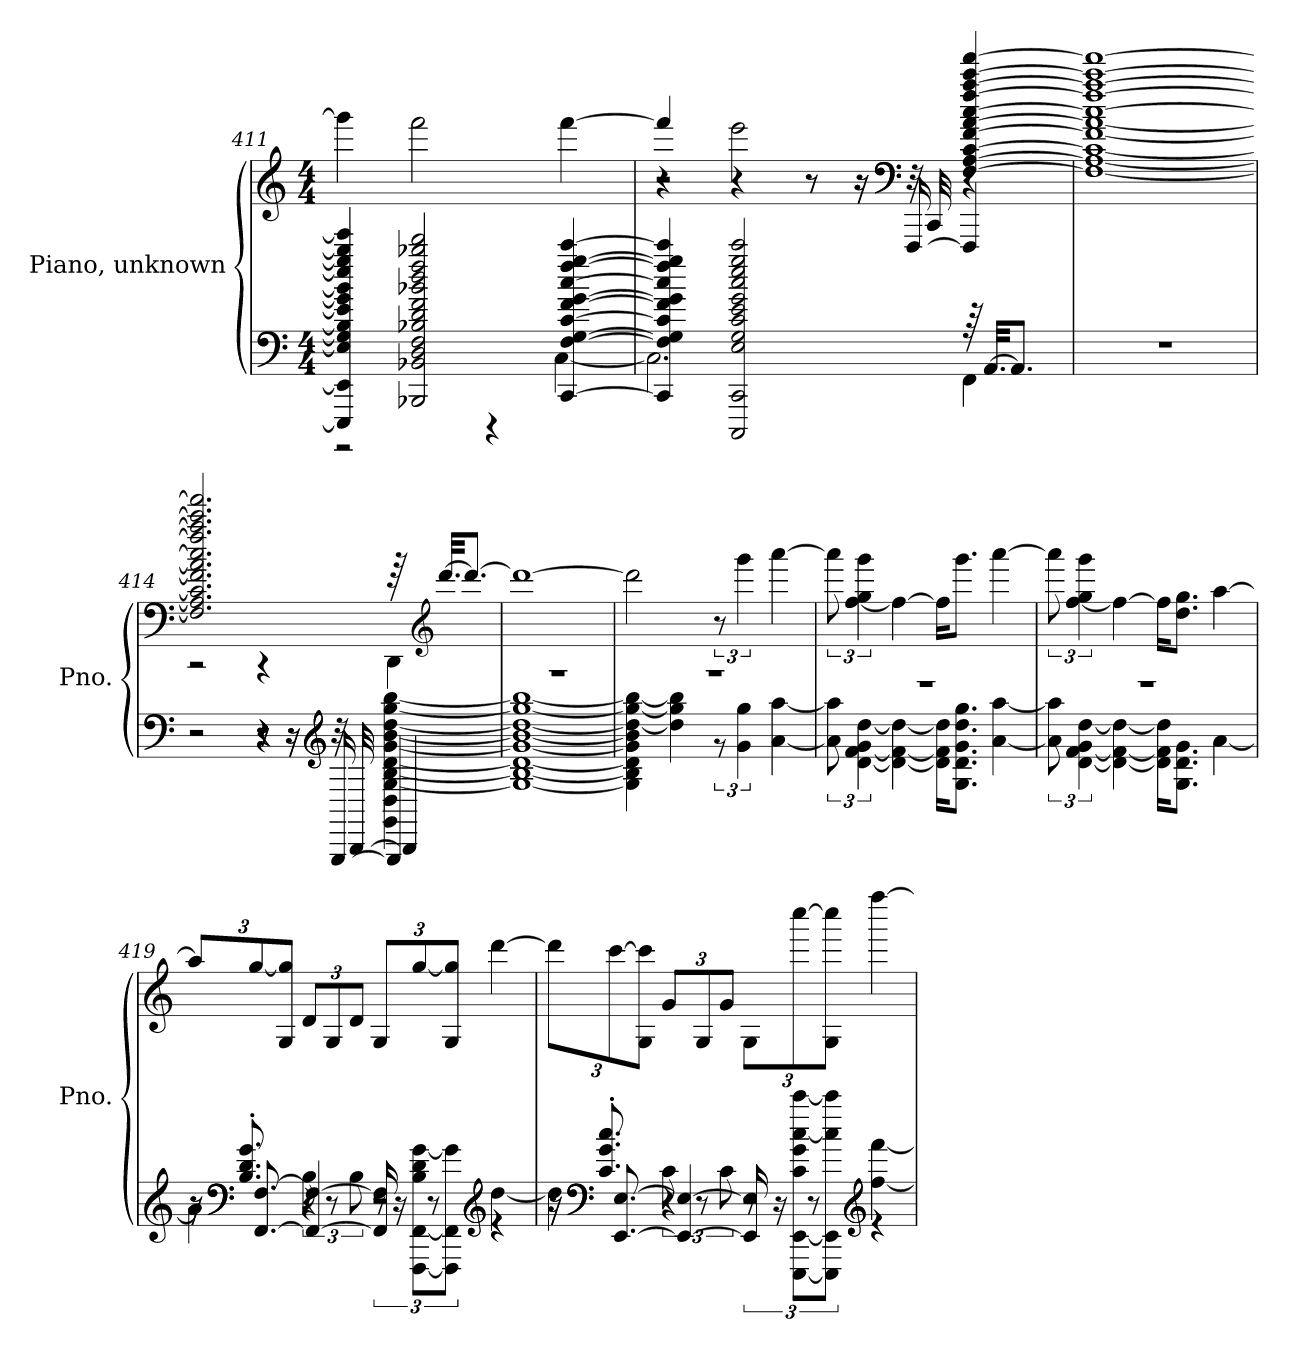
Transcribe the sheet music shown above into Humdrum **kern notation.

**kern	**kern
*part1	*part1
*staff2	*staff1
*I"Piano, unknown	*
*I'Pno.	*
*clefF4	*clefG2
*k[]	*k[]
*M4/4	*M4/4
=411	=411
*^	*
4EEE-/] 4EE-/] 4E-/] 4G/] 4B-/] 4e-/] 4g/] 4b-/] 4ee-/] 4gg/] 4bb-/] 4eee-/]	2r	4ggg\]
2BBB-X/ 2BB-X/ 2D/ 2F/ 2B-X/ 2d/ 2f/ 2b-X/ 2dd/ 2ff/ 2bb-X/ 2ddd/	.	2fff\
.	4r	.
[4CC/ [4F/ [4G/ [4c/ [4f/ [4g/ [4cc/ [4ff/ [4gg/ [4ccc/	[4C\	[4fff\
=412	=412	=412
*	*	*^
*	*	*	*^
4CC/] 4F/] 4G/] 4c/] 4f/] 4g/] 4cc/] 4ff/] 4gg/] 4ccc/]	2.C\]	4fff/]	4r	2r
2CCC/ 2CC/ 2E/ 2G/ 2c/ 2e/ 2g/ 2cc/ 2ee/ 2gg/ 2ccc/	.	4r	2eee\	.
.	.	8r	.	8r
.	.	16r	.	16r
*	*	*clefF4	*	*
.	.	32r	.	[16FFF/
.	.	32CC/	.	.
64r	4FF\	[4F/ [4A/ [4c/ [4f/ [4a/ [4cc/ [4ff/ [4aa/ [4ccc/ [4fff/	4r	4FFF/]
[32.AA/KKL	.	.	.	.
8.AA/J]	.	.	.	.
*v	*v	*	*	*
*	*v	*v	*v
=413	=413
1r	1F_ 1A_ 1c_ 1f_ 1a_ 1cc_ 1ff_ 1aa_ 1ccc_ 1fff_
!!LO:PB:g=z
=414	=414
*^	*^
*	*^	*	*
*	*	*^	*	*
2r	2r	2r	2r	2.F/] 2.A/] 2.c/] 2.f/] 2.a/] 2.cc/] 2.ff/] 2.aa/] 2.ccc/] 2.fff/]	2r
8r	4r	8r	4r	.	4r
16r	.	16r	.	.	.
*clefG2	*	*	*	*	*
[16GGG/	.	32r	.	.	.
.	.	[32BBB/	.	.	.
4GGG/]	[4G\ [4B\ [4d\ [4g\ [4b\ [4dd\ [4gg\ [4bb\	4BBB/]	4GG\ 4D\	64r	4DD\
*	*	*	*	*clefG2	*
.	.	.	.	[32.ddd/KKL	.
.	.	.	.	8.ddd/J_	.
*	*v	*v	*v	*	*
*	*	*v	*v
=415	=415	=415
1r	1G_ 1B_ 1d_ 1g_ 1b_ 1dd_ 1gg_ 1bb_	1ddd_
=416	=416	=416
1r	4G\] 4B\] 4d\] 4g\] 4b\] 4dd\_ 4gg\_ 4bb\_	2ddd\]
.	4dd\] 4gg\] 4bb\]	.
.	12r	12r
.	6g\ 6gg\	6ggg\
.	[4a\ [4aa\	[4aaa\
=417	=417	=417
1r	12a\] 12aa\]	12aaa\]
.	[6d\ [6f\ 6g\ [6dd\	[6ff\ 6gg\ 6ggg\
.	4d\_ 4f\_ 4dd\_	4ff\_
.	16d\] 16f\] 16dd\]KL	16ff\KL]
.	8.G\ 8.d\ 8.g\ 8.dd\ 8.gg\J	8.ggg\J
.	[4a\ [4aa\	[4aaa\
=418	=418	=418
1r	12a\] 12aa\]	12aaa\]
.	[6d\ [6f\ 6g\ [6dd\	[6ff\ 6gg\ 6ggg\
.	4d\_ 4f\_ 4dd\_	4ff\_
.	16d\] 16f\] 16dd\]KL	16ff\KL]
.	8.G\ 8.d\ 8.g\J	8.dd\ 8.gg\J
.	[4a\	[4aa\
!!LO:LB:g=z
=419	=419	=419
*	*^	*
*	*	*	*Xbrackettup
16r	4a\]	16r	12aa/L]
*clefF4	*	*	*
8.B/' 8.d/' 8.g/'	.	[8.FF/ [8.F/	.
.	.	.	[12gg/
.	.	.	12G/ 12gg/]J
4r	12B\	4FF/_ 4F/_	12d/L
.	12r	.	12G/
.	12B\	.	12d/J
2r	12r	16FF/] 16F/]	12G/L
.	.	16r	.
.	[12FFF\ [12FF\ 12B\ 12d\ [12g\L	.	[12gg/
.	.	8r	.
.	12FFF\] 12FF\] 12g\]J	.	12G/ 12gg/]J
*clefG2	*	*	*
.	[4dd\	4r	[4ddd\
=420	=420	=420	=420
16r	4dd\]	16r	12ddd\L]
*clefF4	*	*	*
8.c/' 8.g/' 8.cc/'	.	[8.EE/ [8.E/	.
.	.	.	[12ccc\
.	.	.	12G\ 12ccc\]J
4r	12c\	4EE/_ 4E/_	12g/L
.	12r	.	12G/
.	12c\	.	12g/J
2r	12r	16EE/] 16E/]	12G\L
.	.	16r	.
.	[12EEE\ [12EE\ 12c\ 12g\ [12cc\ [12ccc\L	.	[12cccc\
.	.	8r	.
.	12EEE\] 12EE\] 12cc\] 12ccc\]J	.	12G\ 12cccc\]J
*clefG2	*	*	*
.	[4ff\ [4fff\	4r	[4ffff\
*v	*v	*v	*
=	=
*-	*-
